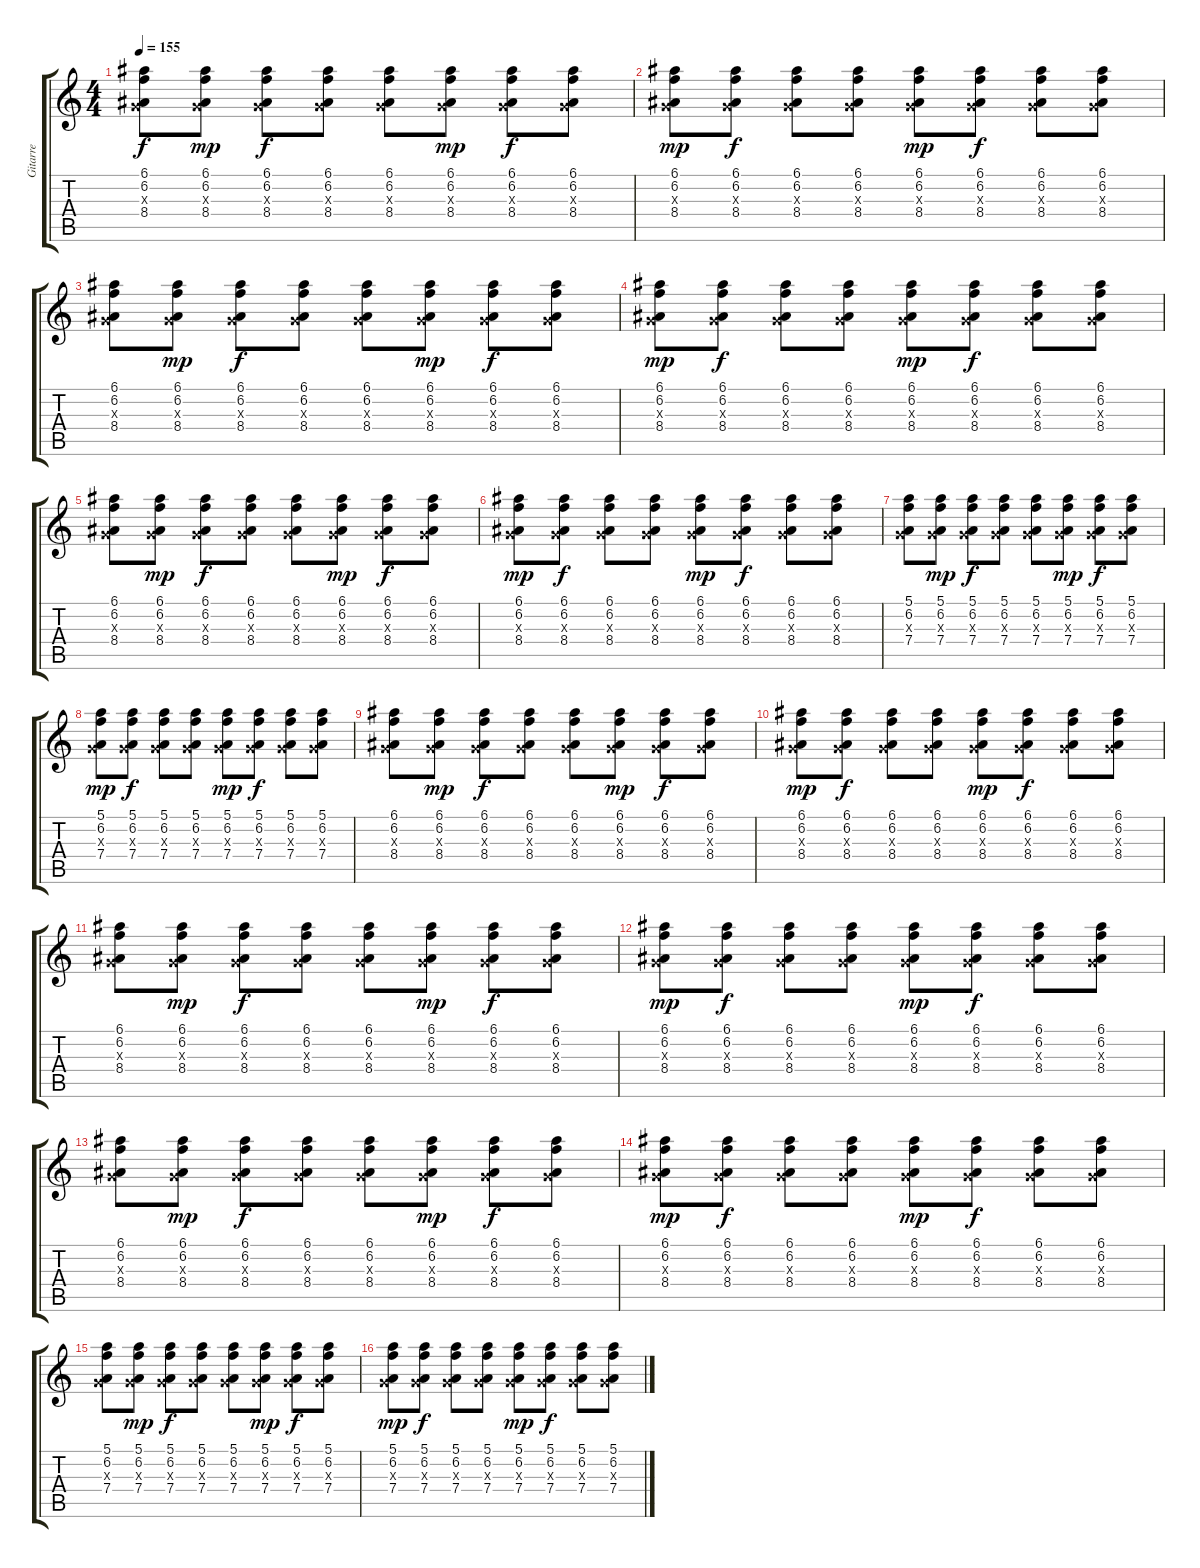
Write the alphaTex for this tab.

\track ("Gitarre" "Gitarre") {instrument electricguitarjazz}
\staff {score tabs}
\tuning (E4 B3 G3 D3 A2 E2) {hide}
\ts (4 4)
\tempo 155
\clef g2
\ks c
(6.1 6.2 0.3{x} 8.4).8{dy f volume 8} (6.1 6.2 0.3{x} 8.4).8{dy mp} (6.1 6.2 0.3{x} 8.4).8{dy f} (6.1 6.2 0.3{x} 8.4).8 (6.1 6.2 0.3{x} 8.4).8 (6.1 6.2 0.3{x} 8.4).8{dy mp} (6.1 6.2 0.3{x} 8.4).8{dy f} (6.1 6.2 0.3{x} 8.4).8 |
(6.1 6.2 0.3{x} 8.4).8{dy mp} (6.1 6.2 0.3{x} 8.4).8{dy f} (6.1 6.2 0.3{x} 8.4).8 (6.1 6.2 0.3{x} 8.4).8 (6.1 6.2 0.3{x} 8.4).8{dy mp} (6.1 6.2 0.3{x} 8.4).8{dy f} (6.1 6.2 0.3{x} 8.4).8 (6.1 6.2 0.3{x} 8.4).8 |
(6.1 6.2 0.3{x} 8.4).8{volume 8} (6.1 6.2 0.3{x} 8.4).8{dy mp} (6.1 6.2 0.3{x} 8.4).8{dy f} (6.1 6.2 0.3{x} 8.4).8 (6.1 6.2 0.3{x} 8.4).8 (6.1 6.2 0.3{x} 8.4).8{dy mp} (6.1 6.2 0.3{x} 8.4).8{dy f} (6.1 6.2 0.3{x} 8.4).8 |
(6.1 6.2 0.3{x} 8.4).8{dy mp} (6.1 6.2 0.3{x} 8.4).8{dy f} (6.1 6.2 0.3{x} 8.4).8 (6.1 6.2 0.3{x} 8.4).8 (6.1 6.2 0.3{x} 8.4).8{dy mp} (6.1 6.2 0.3{x} 8.4).8{dy f} (6.1 6.2 0.3{x} 8.4).8 (6.1 6.2 0.3{x} 8.4).8 |
(6.1 6.2 0.3{x} 8.4).8{volume 8} (6.1 6.2 0.3{x} 8.4).8{dy mp} (6.1 6.2 0.3{x} 8.4).8{dy f} (6.1 6.2 0.3{x} 8.4).8 (6.1 6.2 0.3{x} 8.4).8 (6.1 6.2 0.3{x} 8.4).8{dy mp} (6.1 6.2 0.3{x} 8.4).8{dy f} (6.1 6.2 0.3{x} 8.4).8 |
(6.1 6.2 0.3{x} 8.4).8{dy mp} (6.1 6.2 0.3{x} 8.4).8{dy f} (6.1 6.2 0.3{x} 8.4).8 (6.1 6.2 0.3{x} 8.4).8 (6.1 6.2 0.3{x} 8.4).8{dy mp} (6.1 6.2 0.3{x} 8.4).8{dy f} (6.1 6.2 0.3{x} 8.4).8 (6.1 6.2 0.3{x} 8.4).8 |
(5.1 6.2 0.3{x} 7.4).8 (5.1 6.2 0.3{x} 7.4).8{dy mp} (5.1 6.2 0.3{x} 7.4).8{dy f} (5.1 6.2 0.3{x} 7.4).8 (5.1 6.2 0.3{x} 7.4).8 (5.1 6.2 0.3{x} 7.4).8{dy mp} (5.1 6.2 0.3{x} 7.4).8{dy f} (5.1 6.2 0.3{x} 7.4).8 |
(5.1 6.2 0.3{x} 7.4).8{dy mp} (5.1 6.2 0.3{x} 7.4).8{dy f} (5.1 6.2 0.3{x} 7.4).8 (5.1 6.2 0.3{x} 7.4).8 (5.1 6.2 0.3{x} 7.4).8{dy mp} (5.1 6.2 0.3{x} 7.4).8{dy f} (5.1 6.2 0.3{x} 7.4).8 (5.1 6.2 0.3{x} 7.4).8 |
(6.1 6.2 0.3{x} 8.4).8{volume 8} (6.1 6.2 0.3{x} 8.4).8{dy mp} (6.1 6.2 0.3{x} 8.4).8{dy f} (6.1 6.2 0.3{x} 8.4).8 (6.1 6.2 0.3{x} 8.4).8 (6.1 6.2 0.3{x} 8.4).8{dy mp} (6.1 6.2 0.3{x} 8.4).8{dy f} (6.1 6.2 0.3{x} 8.4).8 |
(6.1 6.2 0.3{x} 8.4).8{dy mp} (6.1 6.2 0.3{x} 8.4).8{dy f} (6.1 6.2 0.3{x} 8.4).8 (6.1 6.2 0.3{x} 8.4).8 (6.1 6.2 0.3{x} 8.4).8{dy mp} (6.1 6.2 0.3{x} 8.4).8{dy f} (6.1 6.2 0.3{x} 8.4).8 (6.1 6.2 0.3{x} 8.4).8 |
(6.1 6.2 0.3{x} 8.4).8{volume 8} (6.1 6.2 0.3{x} 8.4).8{dy mp} (6.1 6.2 0.3{x} 8.4).8{dy f} (6.1 6.2 0.3{x} 8.4).8 (6.1 6.2 0.3{x} 8.4).8 (6.1 6.2 0.3{x} 8.4).8{dy mp} (6.1 6.2 0.3{x} 8.4).8{dy f} (6.1 6.2 0.3{x} 8.4).8 |
(6.1 6.2 0.3{x} 8.4).8{dy mp} (6.1 6.2 0.3{x} 8.4).8{dy f} (6.1 6.2 0.3{x} 8.4).8 (6.1 6.2 0.3{x} 8.4).8 (6.1 6.2 0.3{x} 8.4).8{dy mp} (6.1 6.2 0.3{x} 8.4).8{dy f} (6.1 6.2 0.3{x} 8.4).8 (6.1 6.2 0.3{x} 8.4).8 |
(6.1 6.2 0.3{x} 8.4).8{volume 8} (6.1 6.2 0.3{x} 8.4).8{dy mp} (6.1 6.2 0.3{x} 8.4).8{dy f} (6.1 6.2 0.3{x} 8.4).8 (6.1 6.2 0.3{x} 8.4).8 (6.1 6.2 0.3{x} 8.4).8{dy mp} (6.1 6.2 0.3{x} 8.4).8{dy f} (6.1 6.2 0.3{x} 8.4).8 |
(6.1 6.2 0.3{x} 8.4).8{dy mp} (6.1 6.2 0.3{x} 8.4).8{dy f} (6.1 6.2 0.3{x} 8.4).8 (6.1 6.2 0.3{x} 8.4).8 (6.1 6.2 0.3{x} 8.4).8{dy mp} (6.1 6.2 0.3{x} 8.4).8{dy f} (6.1 6.2 0.3{x} 8.4).8 (6.1 6.2 0.3{x} 8.4).8 |
(5.1 6.2 0.3{x} 7.4).8 (5.1 6.2 0.3{x} 7.4).8{dy mp} (5.1 6.2 0.3{x} 7.4).8{dy f} (5.1 6.2 0.3{x} 7.4).8 (5.1 6.2 0.3{x} 7.4).8 (5.1 6.2 0.3{x} 7.4).8{dy mp} (5.1 6.2 0.3{x} 7.4).8{dy f} (5.1 6.2 0.3{x} 7.4).8 |
(5.1 6.2 0.3{x} 7.4).8{dy mp} (5.1 6.2 0.3{x} 7.4).8{dy f} (5.1 6.2 0.3{x} 7.4).8 (5.1 6.2 0.3{x} 7.4).8 (5.1 6.2 0.3{x} 7.4).8{dy mp} (5.1 6.2 0.3{x} 7.4).8{dy f} (5.1 6.2 0.3{x} 7.4).8 (5.1 6.2 0.3{x} 7.4).8
